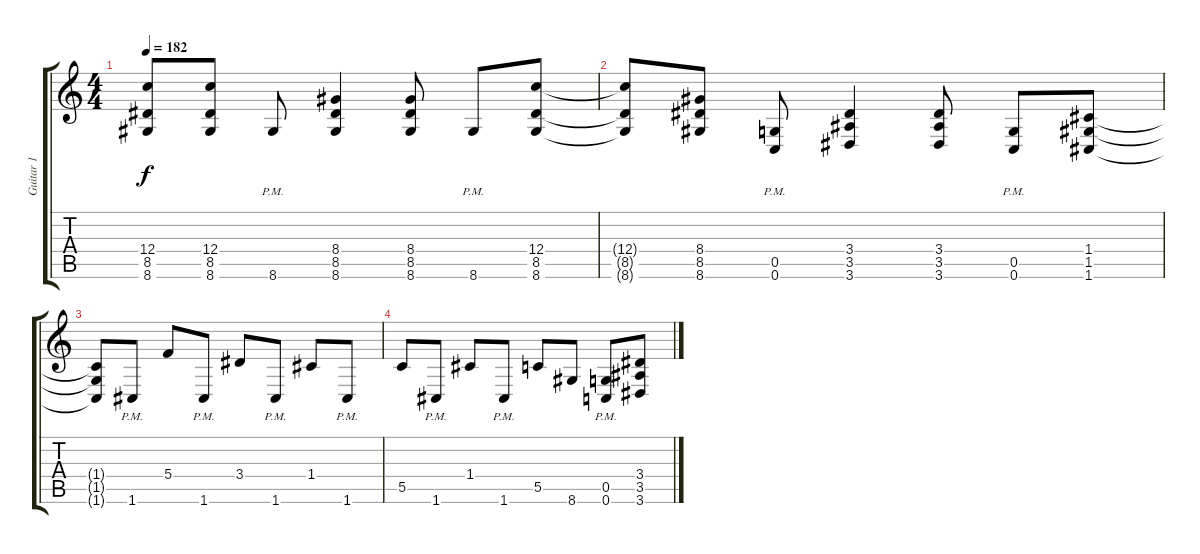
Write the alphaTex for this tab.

\track ("Guitar 1" "Guitar 1") {instrument overdrivenguitar}
\staff {score tabs}
\tuning (D4 A3 F3 C3 G2 C2) {hide}
\ts (4 4)
\tempo 182
\clef g2
\ks c
(12.4{t} 8.5{t} 8.6{t}).8{dy f} (12.4 8.5 8.6).8 8.6{pm}.8 (8.4 8.5 8.6).4 (8.4 8.5 8.6).8 8.6{pm}.8 (12.4 8.5 8.6).8 |
(12.4{t} 8.5{t} 8.6{t}).8 (8.4 8.5 8.6).8 (0.5{pm} 0.6{pm}).8 (3.4 3.5 3.6).4 (3.4 3.5 3.6).8 (0.5{pm} 0.6{pm}).8 (1.4 1.5 1.6).8 |
(1.4{t} 1.5{t} 1.6{t}).8 1.6{pm}.8 5.4.8 1.6{pm}.8 3.4.8 1.6{pm}.8 1.4.8 1.6{pm}.8 |
5.5.8 1.6{pm}.8 1.4.8 1.6{pm}.8 5.5.8 8.6.8 (0.5{pm} 0.6{pm}).8 (3.4 3.5 3.6).8
